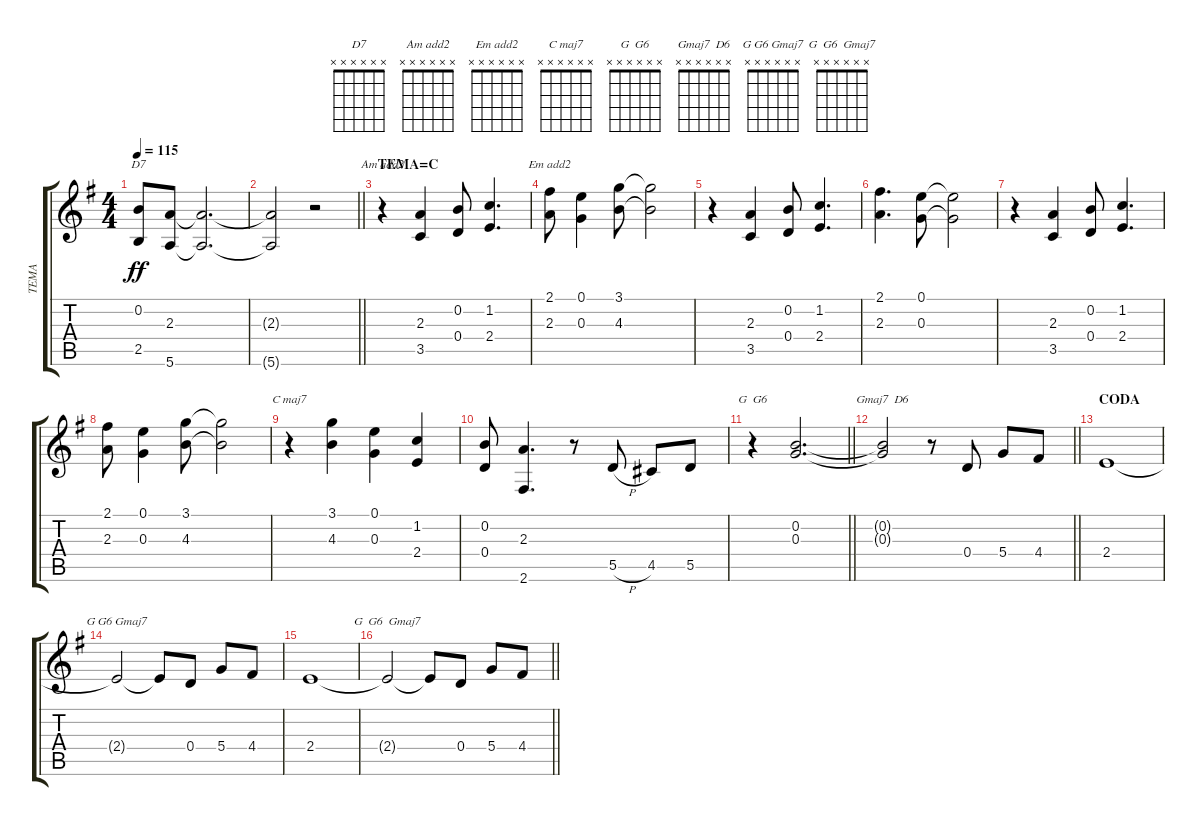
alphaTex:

\track ("TEMA" "TEMA") {instrument electricguitarjazz}
\staff {score tabs}
\tuning (E4 B3 G3 D3 A2 E2) {hide}
\chord ("D7" x x x x x x)
\chord ("Am add2" x x x x x x)
\chord ("Em add2" x x x x x x)
\chord ("C maj7" x x x x x x)
\chord ("G  G6" x x x x x x)
\chord ("Gmaj7  D6" x x x x x x)
\chord ("G G6 Gmaj7 " x x x x x x)
\chord ("G  G6  Gmaj7" x x x x x x)
\ts (4 4)
\tempo 115
\clef g2
\ks eminor
(0.2 2.5).8{ch "D7" dy ff} (2.3 5.6).8 (2.3{t} 5.6{t}).2{d} |
\barLineRight lightlight
(2.3{t} 5.6{t}).2 r.2 |
\section ("" "TEMA=C")
r.4{ch "Am add2"} (2.3 3.5).4 (0.2 0.4).8 (1.2 2.4).4{d} |
(2.1 2.3).8{ch "Em add2"} (0.1 0.3).4 (3.1 4.3).8 (3.1{t} 4.3{t}).2 |
r.4 (2.3 3.5).4 (0.2 0.4).8 (1.2 2.4).4{d} |
(2.1 2.3).4{d} (0.1 0.3).8 (0.1{t} 0.3{t}).2 |
r.4 (2.3 3.5).4 (0.2 0.4).8 (1.2 2.4).4{d} |
(2.1 2.3).8 (0.1 0.3).4 (3.1 4.3).8 (3.1{t} 4.3{t}).2 |
r.4{ch "C maj7"} (3.1 4.3).4 (0.1 0.3).4 (1.2 2.4).4 |
(0.2 0.4).8 (2.3 2.6).4{d} r.8 5.5{h}.8 4.5.8 5.5.8 |
\barLineRight lightlight
r.4{ch "G  G6"} (0.2 0.3).2{d} |
\section ("" "")
\barLineRight lightlight
(0.2{t} 0.3{t}).2{ch "Gmaj7  D6"} r.8 0.4.8 5.4.8 4.4.8 |
\section ("" "CODA")
2.4.1 |
2.4{t}.2{ch "G G6 Gmaj7 "} 2.4{t}.8 0.4.8 5.4.8 4.4.8 |
2.4.1 |
\barLineRight lightlight
2.4{t}.2{ch "G  G6  Gmaj7"} 2.4{t}.8 0.4.8 5.4.8 4.4.8
